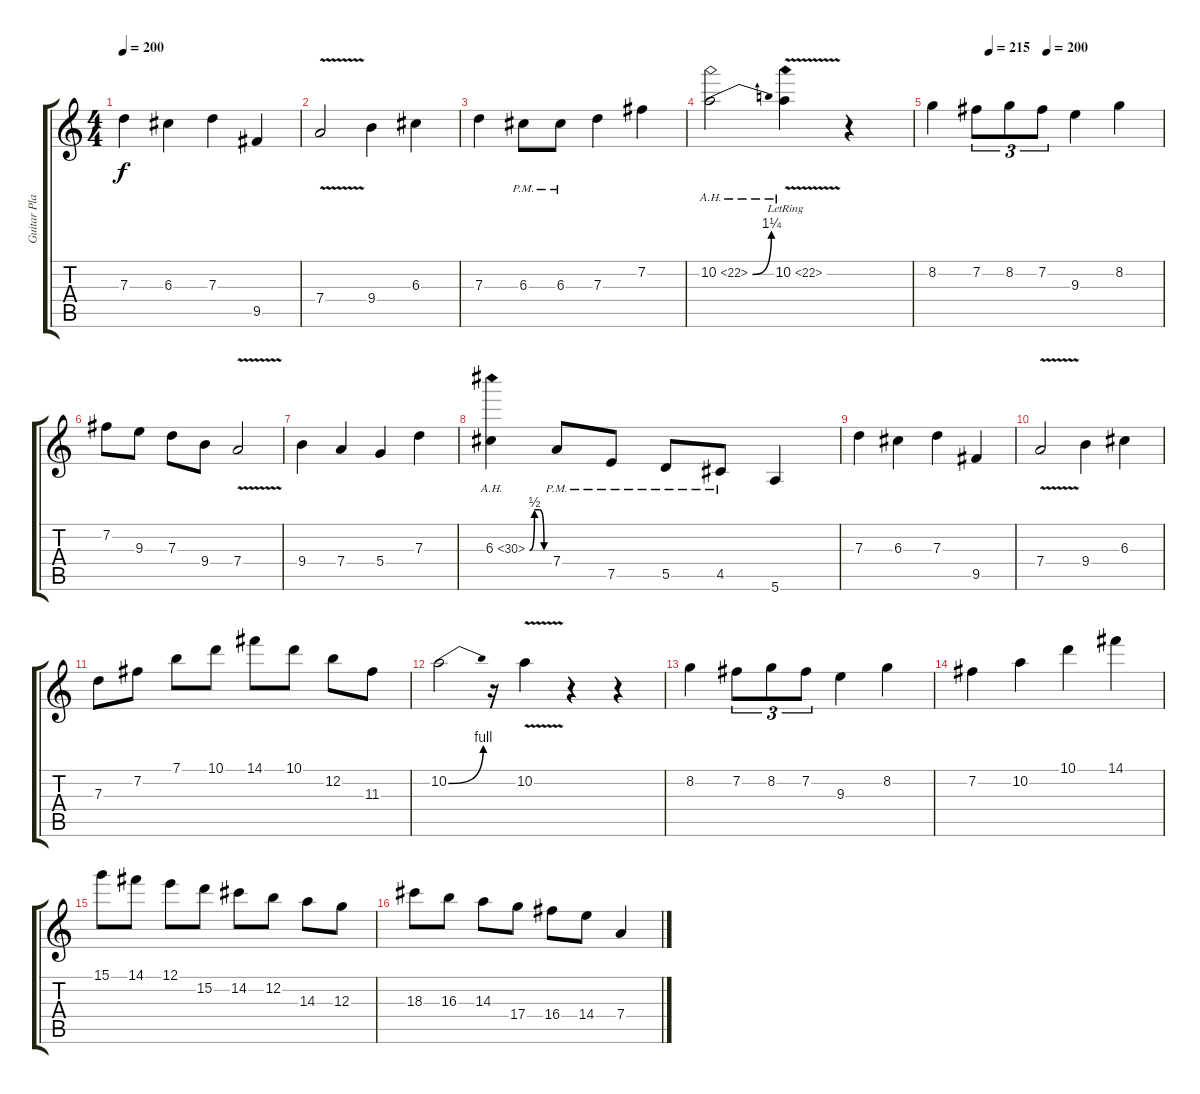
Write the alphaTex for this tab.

\track ("Guitar Player" "Guitar Pla") {instrument distortionguitar}
\staff {score tabs}
\tuning (E4 B3 G3 D3 A2 E2) {hide}
\ts (4 4)
\tempo 200
\clef g2
\ks c
7.3.4{dy f} 6.3.4 7.3.4 9.5.4 |
7.4{v}.2 9.4.4 6.3.4 |
7.3.4 6.3{pm}.8 6.3{pm}.8 7.3.4 7.2.4 |
10.2{be (bend 0 0 60 5) ah 12}.2 10.2{ah 12 v lr}.4 r.4 |
\tempo (215 0.25)
\tempo (200 0.5)
8.2.4 7.2.8{tu (3 2)} 8.2.8{tu (3 2)} 7.2.8{tu (3 2)} 9.3.4 8.2.4 |
7.2.8 9.3.8 7.3.8 9.4.8 7.4{v}.2 |
9.4.4 7.4.4 5.4.4 7.3.4 |
6.3{be (custom 0 0 15 2 30 2 45 0 60 0) ah 24}.4 7.4{pm}.8 7.5{pm}.8 5.5{pm}.8 4.5{pm}.8 5.6.4 |
7.3.4 6.3.4 7.3.4 9.5.4 |
7.4{v}.2 9.4.4 6.3.4 |
7.3.8 7.2.8 7.1.8 10.1.8 14.1.8 10.1.8 12.2.8 11.3.8 |
10.2{be (bend 0 0 60 4)}.2 r.16 10.2{v}.4 r.4 r.4 |
8.2.4 7.2.8{tu (3 2)} 8.2.8{tu (3 2)} 7.2.8{tu (3 2)} 9.3.4 8.2.4 |
7.2.4 10.2.4 10.1.4 14.1.4 |
15.1.8 14.1.8 12.1.8 15.2.8 14.2.8 12.2.8 14.3.8 12.3.8 |
18.3.8 16.3.8 14.3.8 17.4.8 16.4.8 14.4.8 7.4.4
